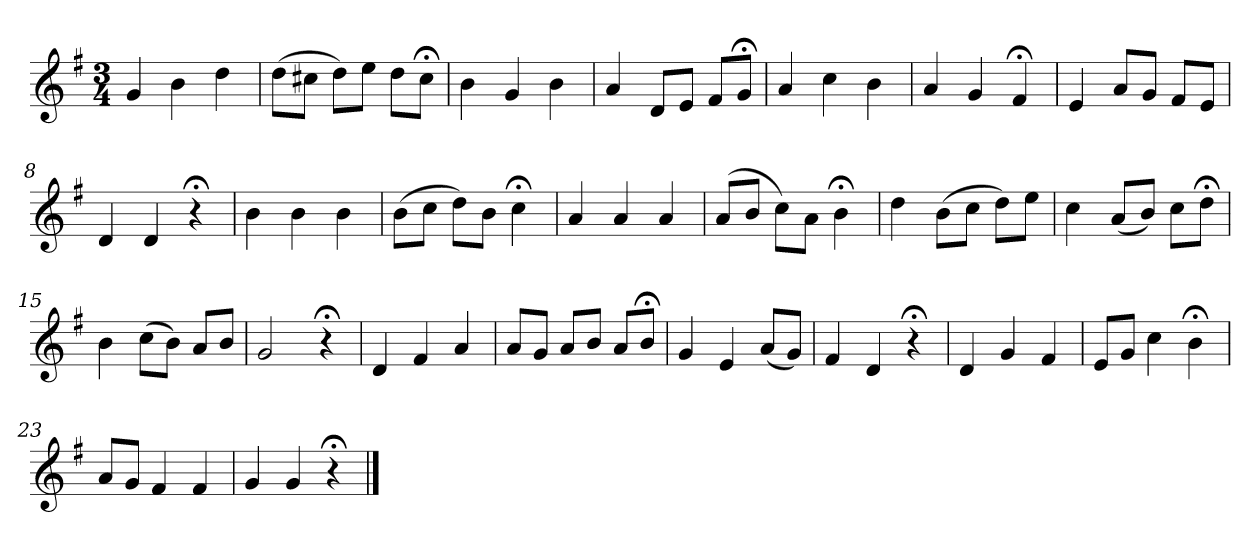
**kern
*part1
*staff1
*k[f#]
*G:
*M3/4
*MM120
=1
4g
4b
4dd
=2
(8ddL
8cc#XJ
8ddL)
8eeJ
8ddL
8cc#;<J
=3
4b
4g
4b
=4
4a
8dL
8eJ
8f#L
8g;<J
=5
4a
4cc
4b
=6
4a
4g
4f#;<
=7
4e
8aL
8gJ
8f#L
8eJ
=8
4d
4d
4r;<
=9
4b
4b
4b
=10
(8bL
8ccJ
8ddL)
8bJ
4cc;<
=11
4a
4a
4a
=12
(8aL
8bJ
8ccL)
8aJ
4b;<
=13
4dd
(8bL
8ccJ
8ddL)
8eeJ
=14
4cc
(8aL
8bJ)
8ccL
8dd;<J
=15
4b
(8ccL
8bJ)
8aL
8bJ
=16
2g
4r;<
=17
4d
4f#
4a
=18
8aL
8gJ
8aL
8bJ
8aL
8b;<J
=19
4g
4e
(8aL
8gJ)
=20
4f#
4d
4r;<
=21
4d
4g
4f#
=22
8eL
8gJ
4cc
4b;<
=23
8aL
8gJ
4f#
4f#
=24
4g
4g
4r;<
==
*-
